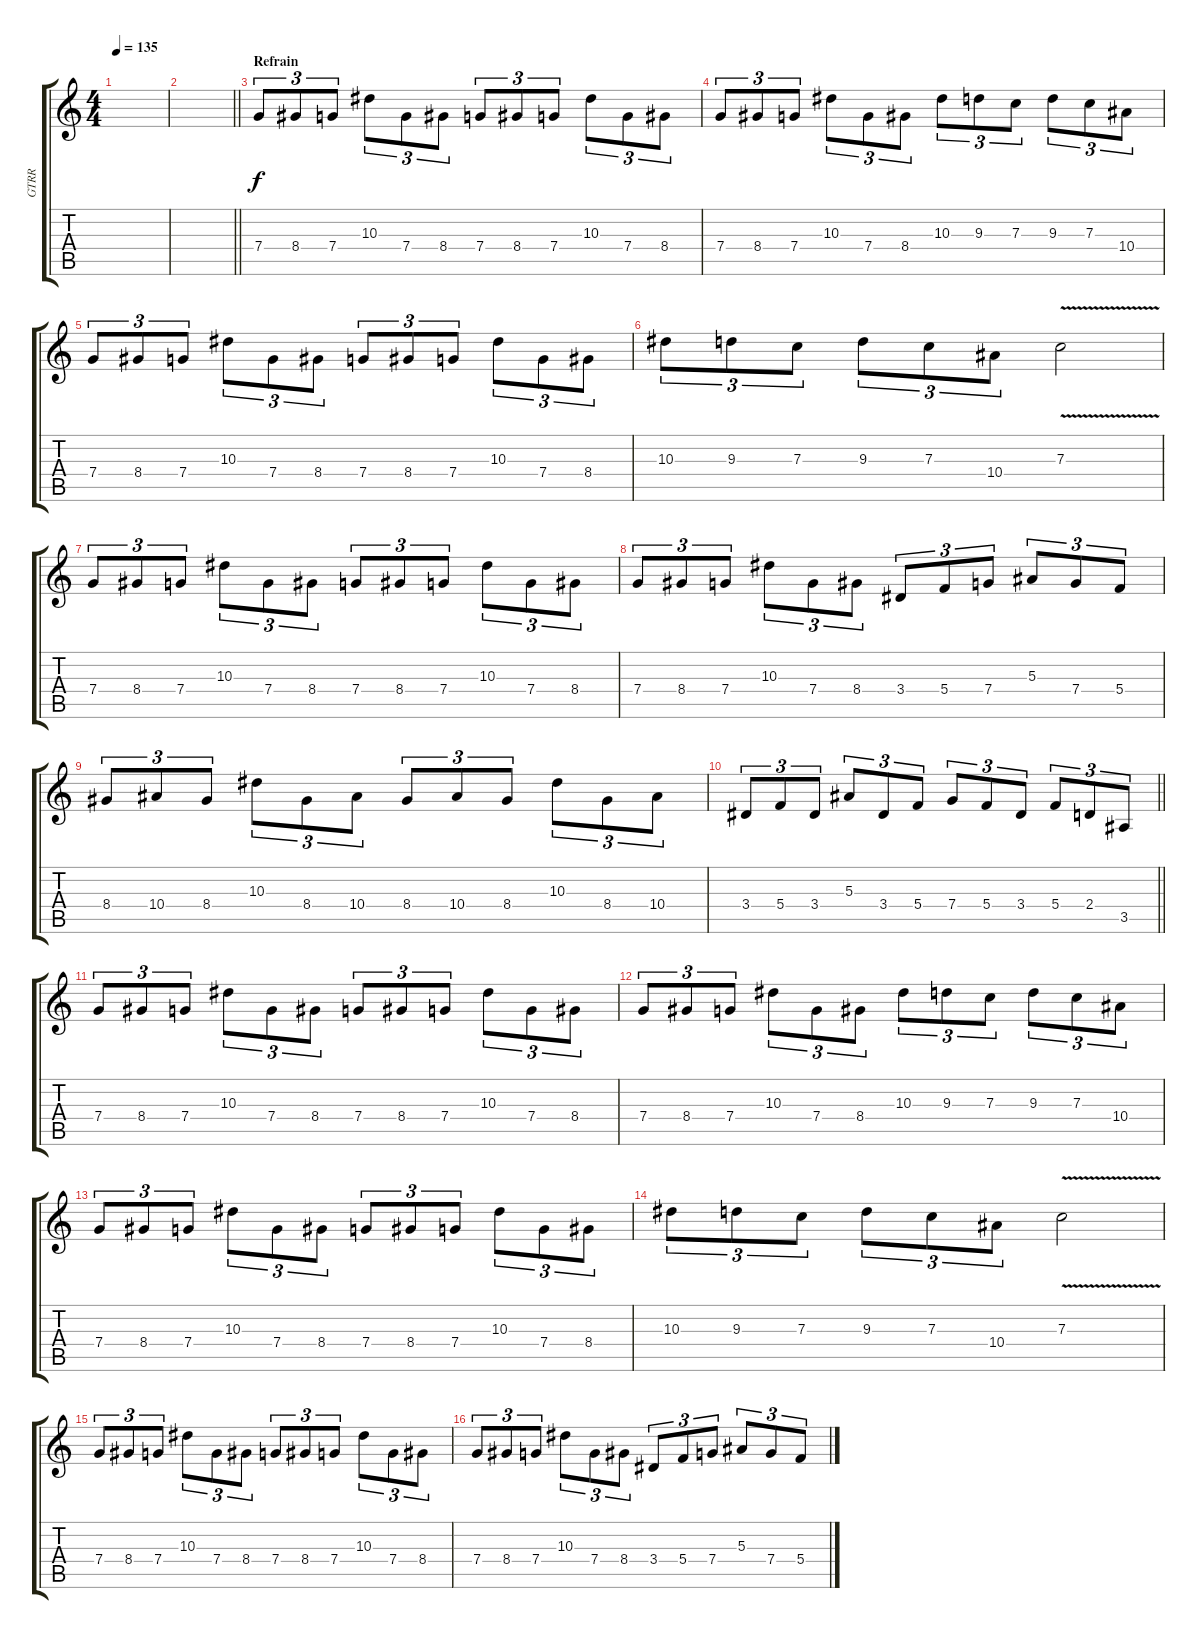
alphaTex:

\track ("GTRR" "GTRR") {instrument distortionguitar}
\staff {score tabs}
\tuning (D4 A3 F3 C3 G2 C2) {hide}
\ts (4 4)
\tempo 135
\clef g2
\ks c
|
\barLineRight lightlight
|
\section ("" "Refrain")
7.4.8{tu (3 2)} 8.4.8{tu (3 2)} 7.4.8{tu (3 2)} 10.3.8{tu (3 2)} 7.4.8{tu (3 2)} 8.4.8{tu (3 2)} 7.4.8{tu (3 2)} 8.4.8{tu (3 2)} 7.4.8{tu (3 2)} 10.3.8{tu (3 2)} 7.4.8{tu (3 2)} 8.4.8{tu (3 2)} |
7.4.8{tu (3 2)} 8.4.8{tu (3 2)} 7.4.8{tu (3 2)} 10.3.8{tu (3 2)} 7.4.8{tu (3 2)} 8.4.8{tu (3 2)} 10.3.8{tu (3 2)} 9.3.8{tu (3 2)} 7.3.8{tu (3 2)} 9.3.8{tu (3 2)} 7.3.8{tu (3 2)} 10.4.8{tu (3 2)} |
7.4.8{tu (3 2)} 8.4.8{tu (3 2)} 7.4.8{tu (3 2)} 10.3.8{tu (3 2)} 7.4.8{tu (3 2)} 8.4.8{tu (3 2)} 7.4.8{tu (3 2)} 8.4.8{tu (3 2)} 7.4.8{tu (3 2)} 10.3.8{tu (3 2)} 7.4.8{tu (3 2)} 8.4.8{tu (3 2)} |
10.3.8{tu (3 2)} 9.3.8{tu (3 2)} 7.3.8{tu (3 2)} 9.3.8{tu (3 2)} 7.3.8{tu (3 2)} 10.4.8{tu (3 2)} 7.3{v}.2 |
7.4.8{tu (3 2)} 8.4.8{tu (3 2)} 7.4.8{tu (3 2)} 10.3.8{tu (3 2)} 7.4.8{tu (3 2)} 8.4.8{tu (3 2)} 7.4.8{tu (3 2)} 8.4.8{tu (3 2)} 7.4.8{tu (3 2)} 10.3.8{tu (3 2)} 7.4.8{tu (3 2)} 8.4.8{tu (3 2)} |
7.4.8{tu (3 2)} 8.4.8{tu (3 2)} 7.4.8{tu (3 2)} 10.3.8{tu (3 2)} 7.4.8{tu (3 2)} 8.4.8{tu (3 2)} 3.4.8{tu (3 2)} 5.4.8{tu (3 2)} 7.4.8{tu (3 2)} 5.3.8{tu (3 2)} 7.4.8{tu (3 2)} 5.4.8{tu (3 2)} |
8.4.8{tu (3 2)} 10.4.8{tu (3 2)} 8.4.8{tu (3 2)} 10.3.8{tu (3 2)} 8.4.8{tu (3 2)} 10.4.8{tu (3 2)} 8.4.8{tu (3 2)} 10.4.8{tu (3 2)} 8.4.8{tu (3 2)} 10.3.8{tu (3 2)} 8.4.8{tu (3 2)} 10.4.8{tu (3 2)} |
\barLineRight lightlight
3.4.8{tu (3 2)} 5.4.8{tu (3 2)} 3.4.8{tu (3 2)} 5.3.8{tu (3 2)} 3.4.8{tu (3 2)} 5.4.8{tu (3 2)} 7.4.8{tu (3 2)} 5.4.8{tu (3 2)} 3.4.8{tu (3 2)} 5.4.8{tu (3 2)} 2.4.8{tu (3 2)} 3.5.8{tu (3 2)} |
7.4.8{tu (3 2)} 8.4.8{tu (3 2)} 7.4.8{tu (3 2)} 10.3.8{tu (3 2)} 7.4.8{tu (3 2)} 8.4.8{tu (3 2)} 7.4.8{tu (3 2)} 8.4.8{tu (3 2)} 7.4.8{tu (3 2)} 10.3.8{tu (3 2)} 7.4.8{tu (3 2)} 8.4.8{tu (3 2)} |
7.4.8{tu (3 2)} 8.4.8{tu (3 2)} 7.4.8{tu (3 2)} 10.3.8{tu (3 2)} 7.4.8{tu (3 2)} 8.4.8{tu (3 2)} 10.3.8{tu (3 2)} 9.3.8{tu (3 2)} 7.3.8{tu (3 2)} 9.3.8{tu (3 2)} 7.3.8{tu (3 2)} 10.4.8{tu (3 2)} |
7.4.8{tu (3 2)} 8.4.8{tu (3 2)} 7.4.8{tu (3 2)} 10.3.8{tu (3 2)} 7.4.8{tu (3 2)} 8.4.8{tu (3 2)} 7.4.8{tu (3 2)} 8.4.8{tu (3 2)} 7.4.8{tu (3 2)} 10.3.8{tu (3 2)} 7.4.8{tu (3 2)} 8.4.8{tu (3 2)} |
10.3.8{tu (3 2)} 9.3.8{tu (3 2)} 7.3.8{tu (3 2)} 9.3.8{tu (3 2)} 7.3.8{tu (3 2)} 10.4.8{tu (3 2)} 7.3{v}.2 |
7.4.8{tu (3 2)} 8.4.8{tu (3 2)} 7.4.8{tu (3 2)} 10.3.8{tu (3 2)} 7.4.8{tu (3 2)} 8.4.8{tu (3 2)} 7.4.8{tu (3 2)} 8.4.8{tu (3 2)} 7.4.8{tu (3 2)} 10.3.8{tu (3 2)} 7.4.8{tu (3 2)} 8.4.8{tu (3 2)} |
7.4.8{tu (3 2)} 8.4.8{tu (3 2)} 7.4.8{tu (3 2)} 10.3.8{tu (3 2)} 7.4.8{tu (3 2)} 8.4.8{tu (3 2)} 3.4.8{tu (3 2)} 5.4.8{tu (3 2)} 7.4.8{tu (3 2)} 5.3.8{tu (3 2)} 7.4.8{tu (3 2)} 5.4.8{tu (3 2)}
